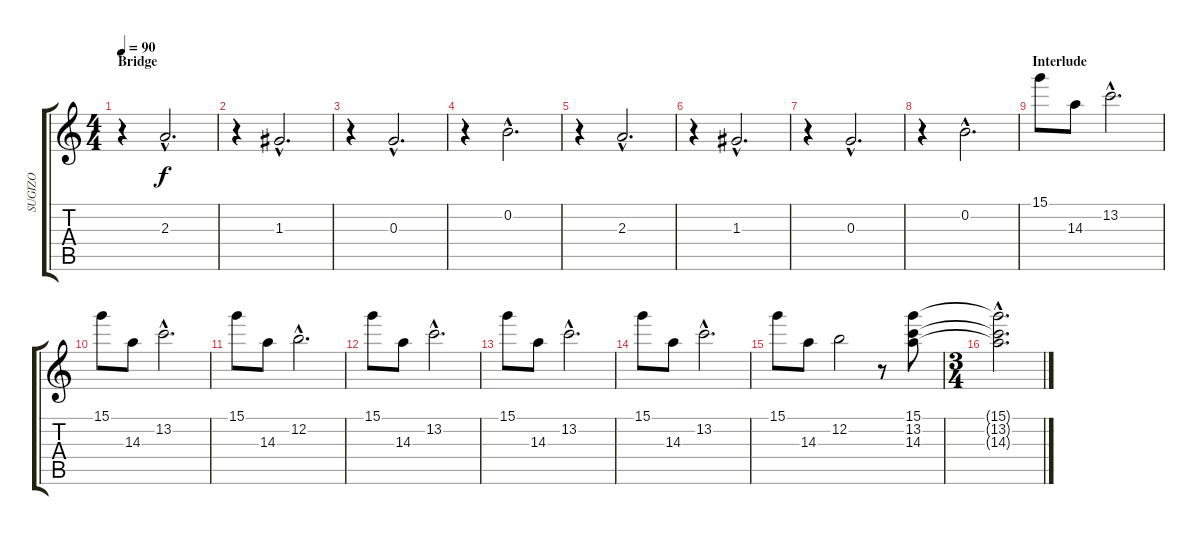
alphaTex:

\track ("SUGIZO" "SUGIZO") {instrument electricguitarjazz}
\staff {score tabs}
\tuning (E4 B3 G3 D3 A2 E2) {hide}
\ts (4 4)
\section ("" "Bridge")
\tempo 90
\clef g2
\ks c
r.4{dy f volume 16 instrument acousticguitarnylon} 2.3{hac}.2{d} |
r.4 1.3{hac}.2{d} |
r.4 0.3{hac}.2{d} |
r.4 0.2{hac}.2{d} |
r.4 2.3{hac}.2{d} |
r.4 1.3{hac}.2{d} |
r.4 0.3{hac}.2{d} |
r.4 0.2{hac}.2{d} |
\section ("" "Interlude")
15.1.8 14.3.8 13.2{hac}.2{d} |
15.1.8 14.3.8 13.2{hac}.2{d} |
15.1.8 14.3.8 12.2{hac}.2{d} |
15.1.8 14.3.8 13.2{hac}.2{d} |
15.1.8 14.3.8 13.2{hac}.2{d} |
15.1.8 14.3.8 13.2{hac}.2{d} |
15.1.8 14.3.8 12.2.2 r.8 (15.1 13.2 14.3).8 |
\ts (3 4)
(15.1{hac t} 13.2{hac t} 14.3{hac t}).2{d}
